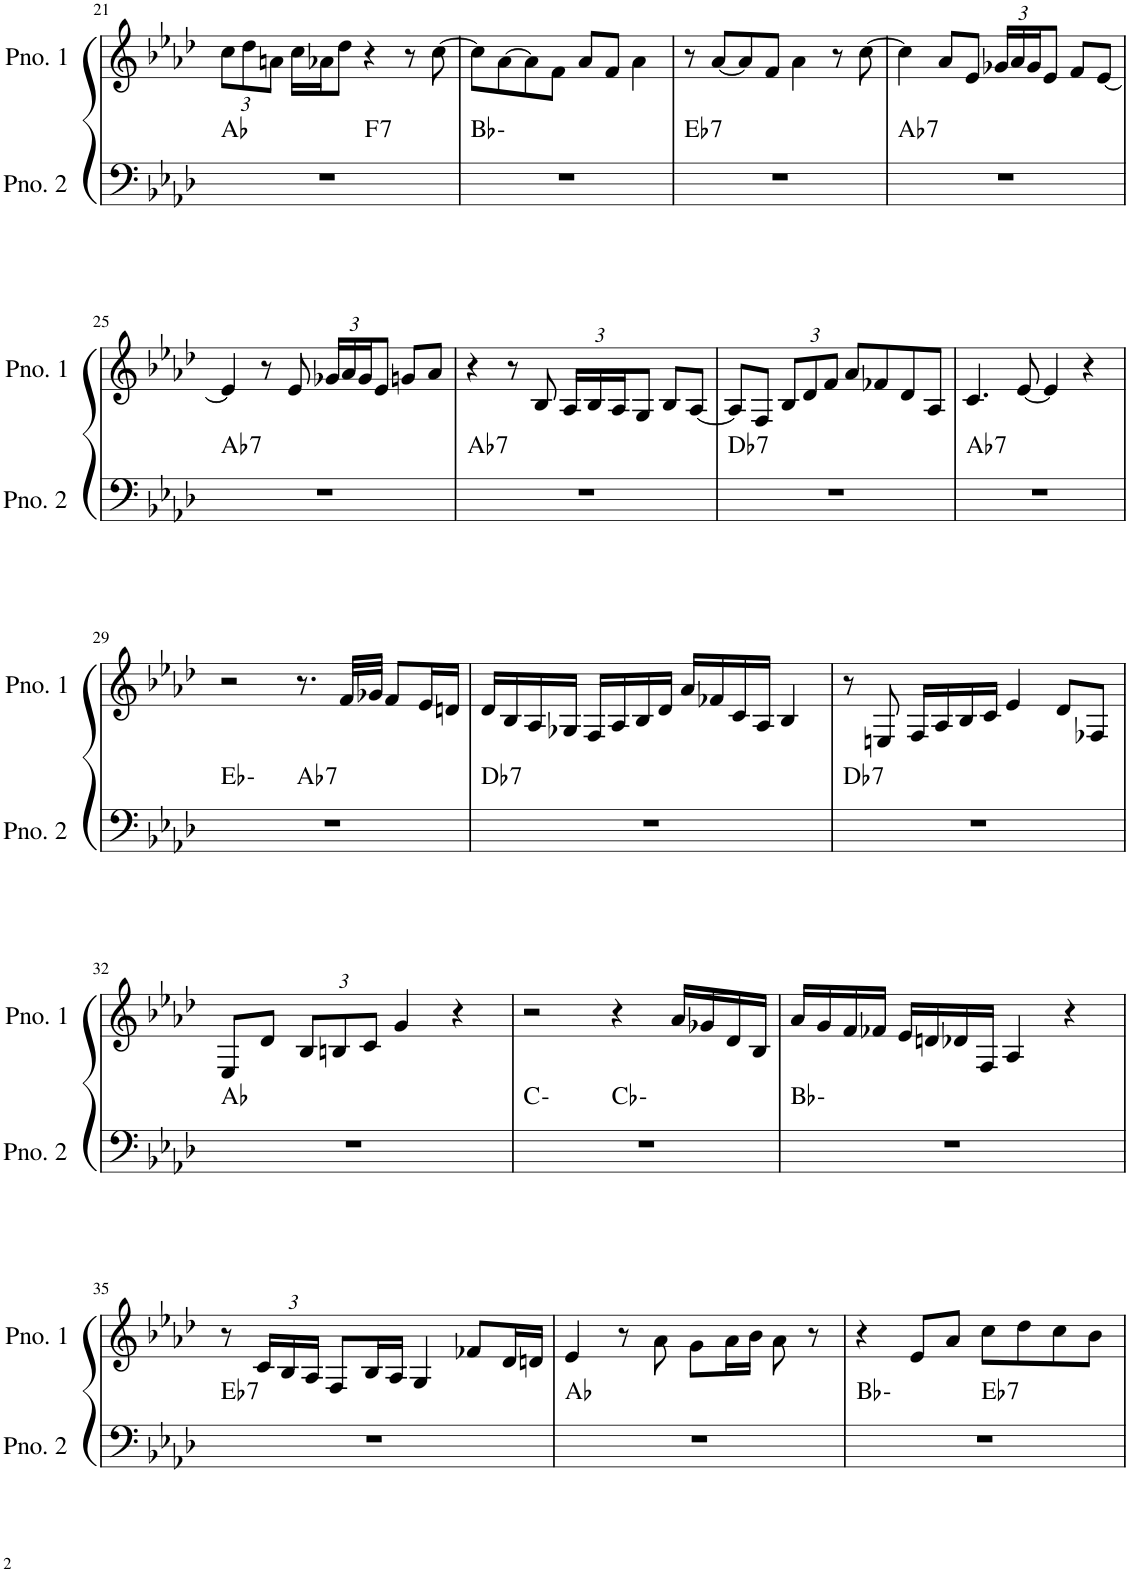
**kern	**harte	**kern
*part2	*part2	*part1
*staff2	*	*staff1
*I"ピアノ 2	*	*I"ピアノ 1
!!LO:PB:g=z
*clefF4	*	*clefG2
*k[b-e-a-d-]	*	*k[b-e-a-d-]
*M4/4	*	*M4/4
*	*	*Xbrackettup
=21	=21	=21
*^	*	*
1r	2ryy	Ab:maj	12cc\L
.	.	.	12dd-\
.	.	.	12an\J
.	.	.	16cc\LL
.	.	.	16a-X\J
.	.	.	8dd-\J
!	!	!LO:H:kt=7	!
.	2ryy	F:7	4r
.	.	.	8r
.	.	.	[8cc\
*v	*v	*	*
=22	=22	=22
1r	Bb:min	8cc\L]
.	.	[8a-\
.	.	8a-\]
.	.	8f\J
.	.	8a-/L
.	.	8f/J
.	.	4a-\
=23	=23	=23
!	!LO:H:kt=7	!
1r	Eb:7	8r
.	.	[8a-/L
.	.	8a-/]
.	.	8f/J
.	.	4a-\
.	.	8r
.	.	[8cc\
=24	=24	=24
!	!LO:H:kt=7	!
1r	Ab:7	4cc\]
.	.	8a-/L
.	.	8e-/J
.	.	24g-X/LL
.	.	24a-/
.	.	24g-/J
.	.	8e-/J
.	.	8f/L
.	.	[8e-/J
!!LO:LB:g=z
=25	=25	=25
!	!LO:H:kt=7	!
1r	Ab:7	4e-/]
.	.	8r
.	.	8e-/
.	.	24g-X/LL
.	.	24a-/
.	.	24g-/J
.	.	8e-/J
.	.	8gn/L
.	.	8a-/J
=26	=26	=26
!	!LO:H:kt=7	!
1r	Ab:7	4r
.	.	8r
.	.	8B-/
.	.	24A-/LL
.	.	24B-/
.	.	24A-/J
.	.	8G/J
.	.	8B-/L
.	.	[8A-/J
=27	=27	=27
!	!LO:H:kt=7	!
1r	Db:7	8A-/L]
.	.	8F/J
.	.	12B-/L
.	.	12d-/
.	.	12f/J
.	.	8a-/L
.	.	8f-X/
.	.	8d-/
.	.	8A-/J
=28	=28	=28
!	!LO:H:kt=7	!
1r	Ab:7	4.c/
.	.	[8e-/
.	.	4e-/]
.	.	4r
!!LO:LB:g=z
=29	=29	=29
*^	*	*
1r	2ryy	Eb:min	2r
!	!	!LO:H:kt=7	!
.	2ryy	Ab:7	8.r
.	.	.	32f/LLL
.	.	.	32g-X/JJJ
.	.	.	8f/L
.	.	.	16e-/L
.	.	.	16dn/JJ
=30	=30	=30	=30
!	!	!LO:H:kt=7	!
*v	*v	*	*
1r	Db:7	16d-/LL
.	.	16B-/
.	.	16A-/
.	.	16G-X/JJ
.	.	16F/LL
.	.	16A-/
.	.	16B-/
.	.	16d-/JJ
.	.	16a-/LL
.	.	16f-X/
.	.	16c/
.	.	16A-/JJ
.	.	4B-/
=31	=31	=31
!	!LO:H:kt=7	!
1r	Db:7	8r
.	.	8En/
.	.	16F/LL
.	.	16A-/
.	.	16B-/
.	.	16c/JJ
.	.	4e-/
.	.	8d-/L
.	.	8F-X/J
!!LO:LB:g=z
=32	=32	=32
1r	Ab:maj	8E-/L
.	.	8d-/J
.	.	12B-/L
.	.	12Bn/
.	.	12c/J
.	.	4g/
.	.	4r
=33	=33	=33
*^	*	*
1r	2ryy	C:min	2r
.	2ryy	Cb:min	4r
.	.	.	16a-/LL
.	.	.	16g-X/
.	.	.	16d-/
.	.	.	16B-/JJ
*v	*v	*	*
=34	=34	=34
1r	Bb:min	16a-/LL
.	.	16g/
.	.	16f/
.	.	16f-X/JJ
.	.	16e-/LL
.	.	16dn/
.	.	16d-X/
.	.	16F/JJ
.	.	4A-/
.	.	4r
!!LO:LB:g=z
=35	=35	=35
!	!LO:H:kt=7	!
1r	Eb:7	8r
.	.	24c/LL
.	.	24B-/
.	.	24A-/JJ
.	.	8F/L
.	.	16B-/L
.	.	16A-/JJ
.	.	4G/
.	.	8f-X/L
.	.	16d-/L
.	.	16dn/JJ
=36	=36	=36
1r	Ab:maj	4e-/
.	.	8r
.	.	8a-\
.	.	8g\L
.	.	16a-\L
.	.	16b-\JJ
.	.	8a-\
.	.	8r
=37	=37	=37
*^	*	*
1r	2ryy	Bb:min	4r
.	.	.	8e-/L
.	.	.	8a-/J
!	!	!LO:H:kt=7	!
.	2ryy	Eb:7	8cc\L
.	.	.	8dd-\
.	.	.	8cc\
.	.	.	8b-\J
*v	*v	*	*
=	=	=
*-	*-	*-
